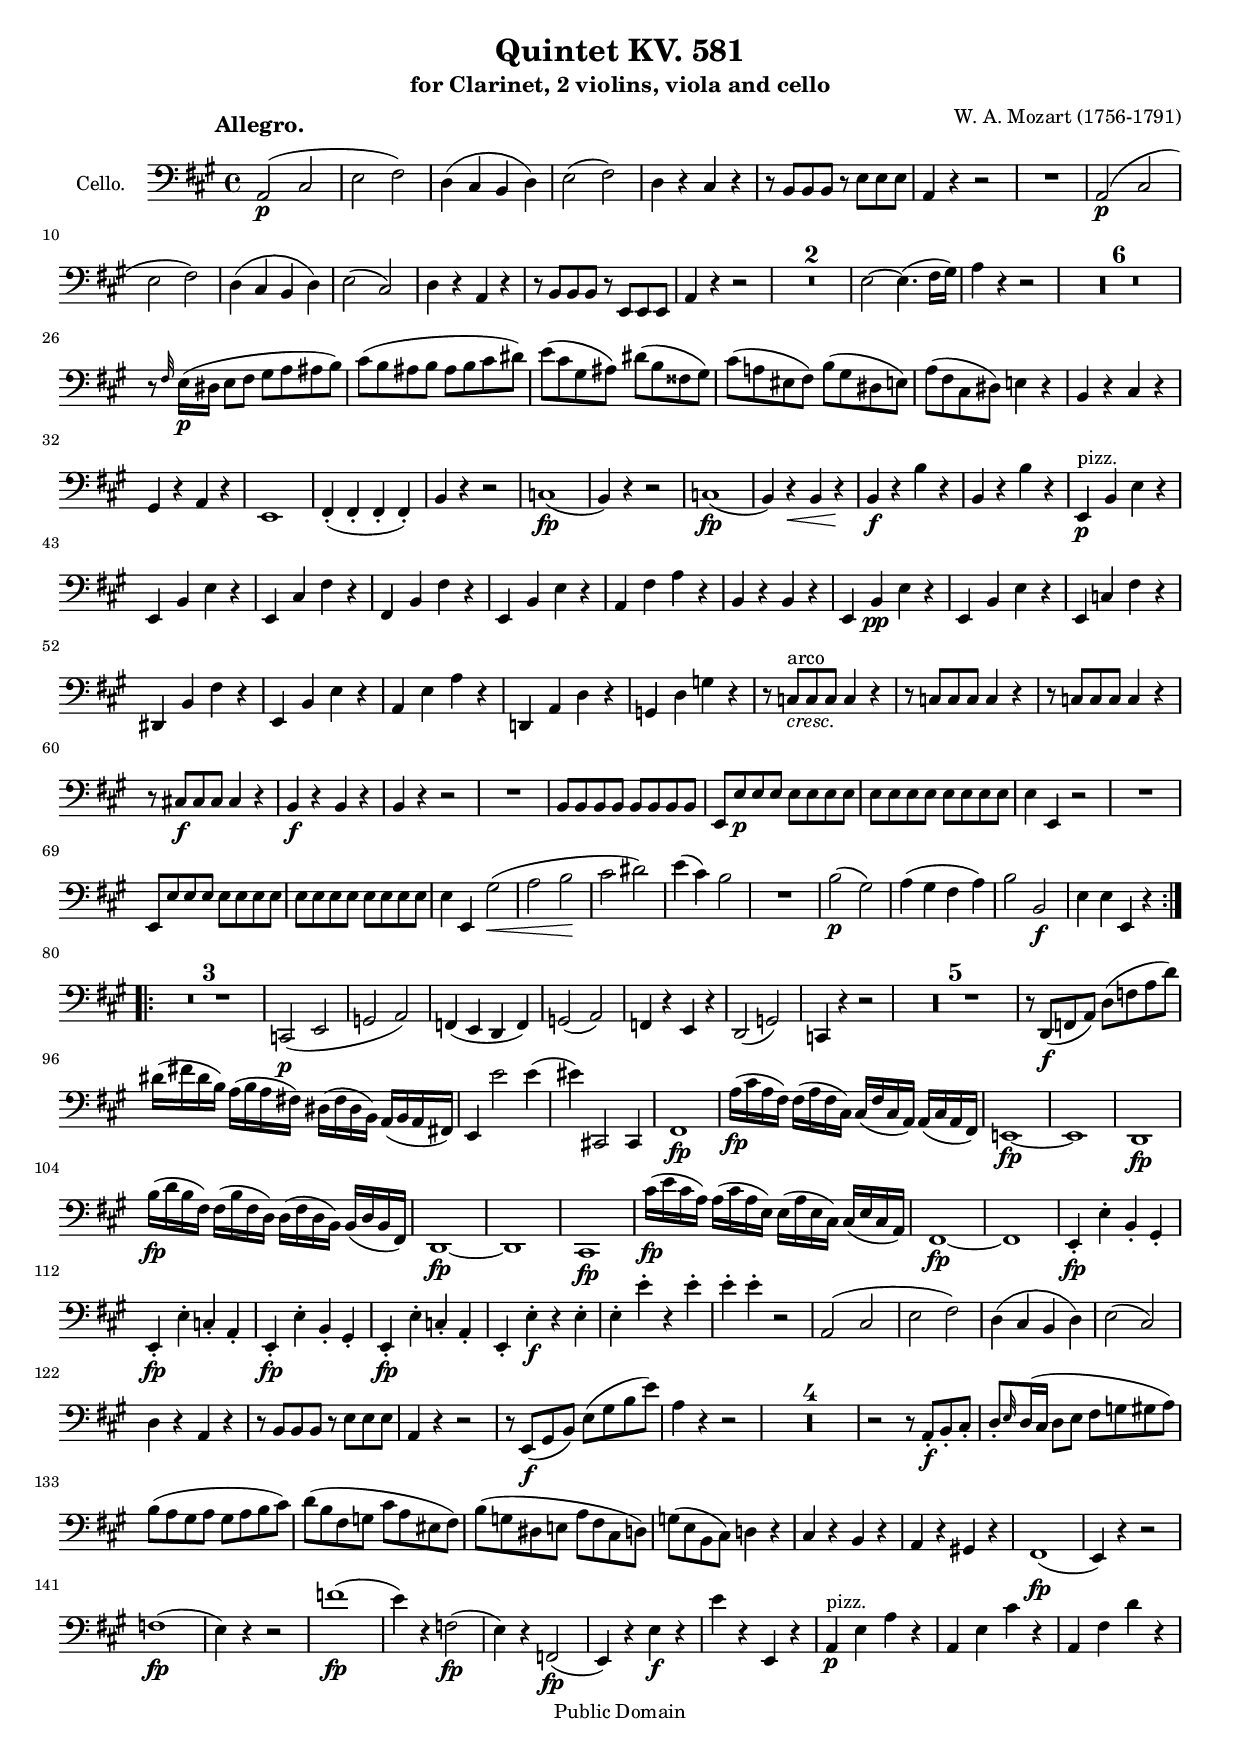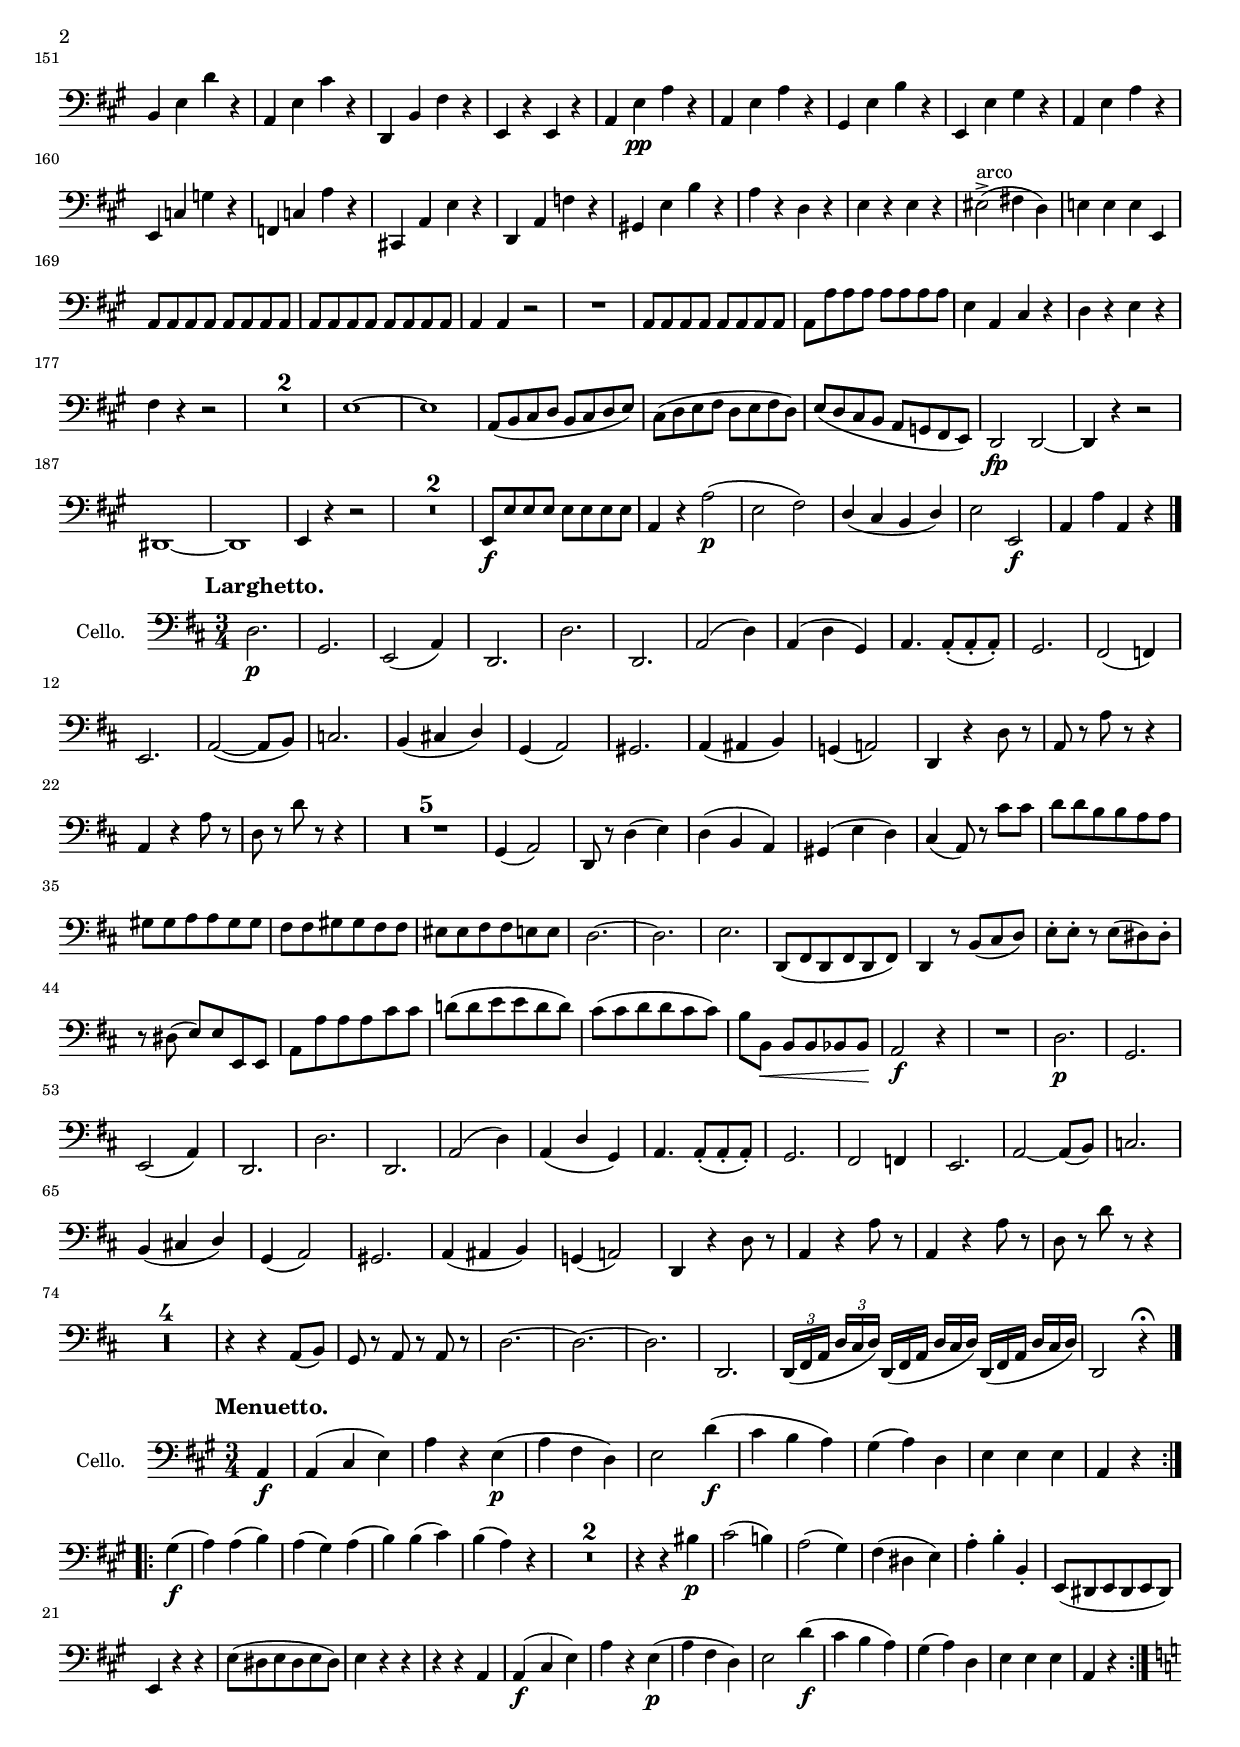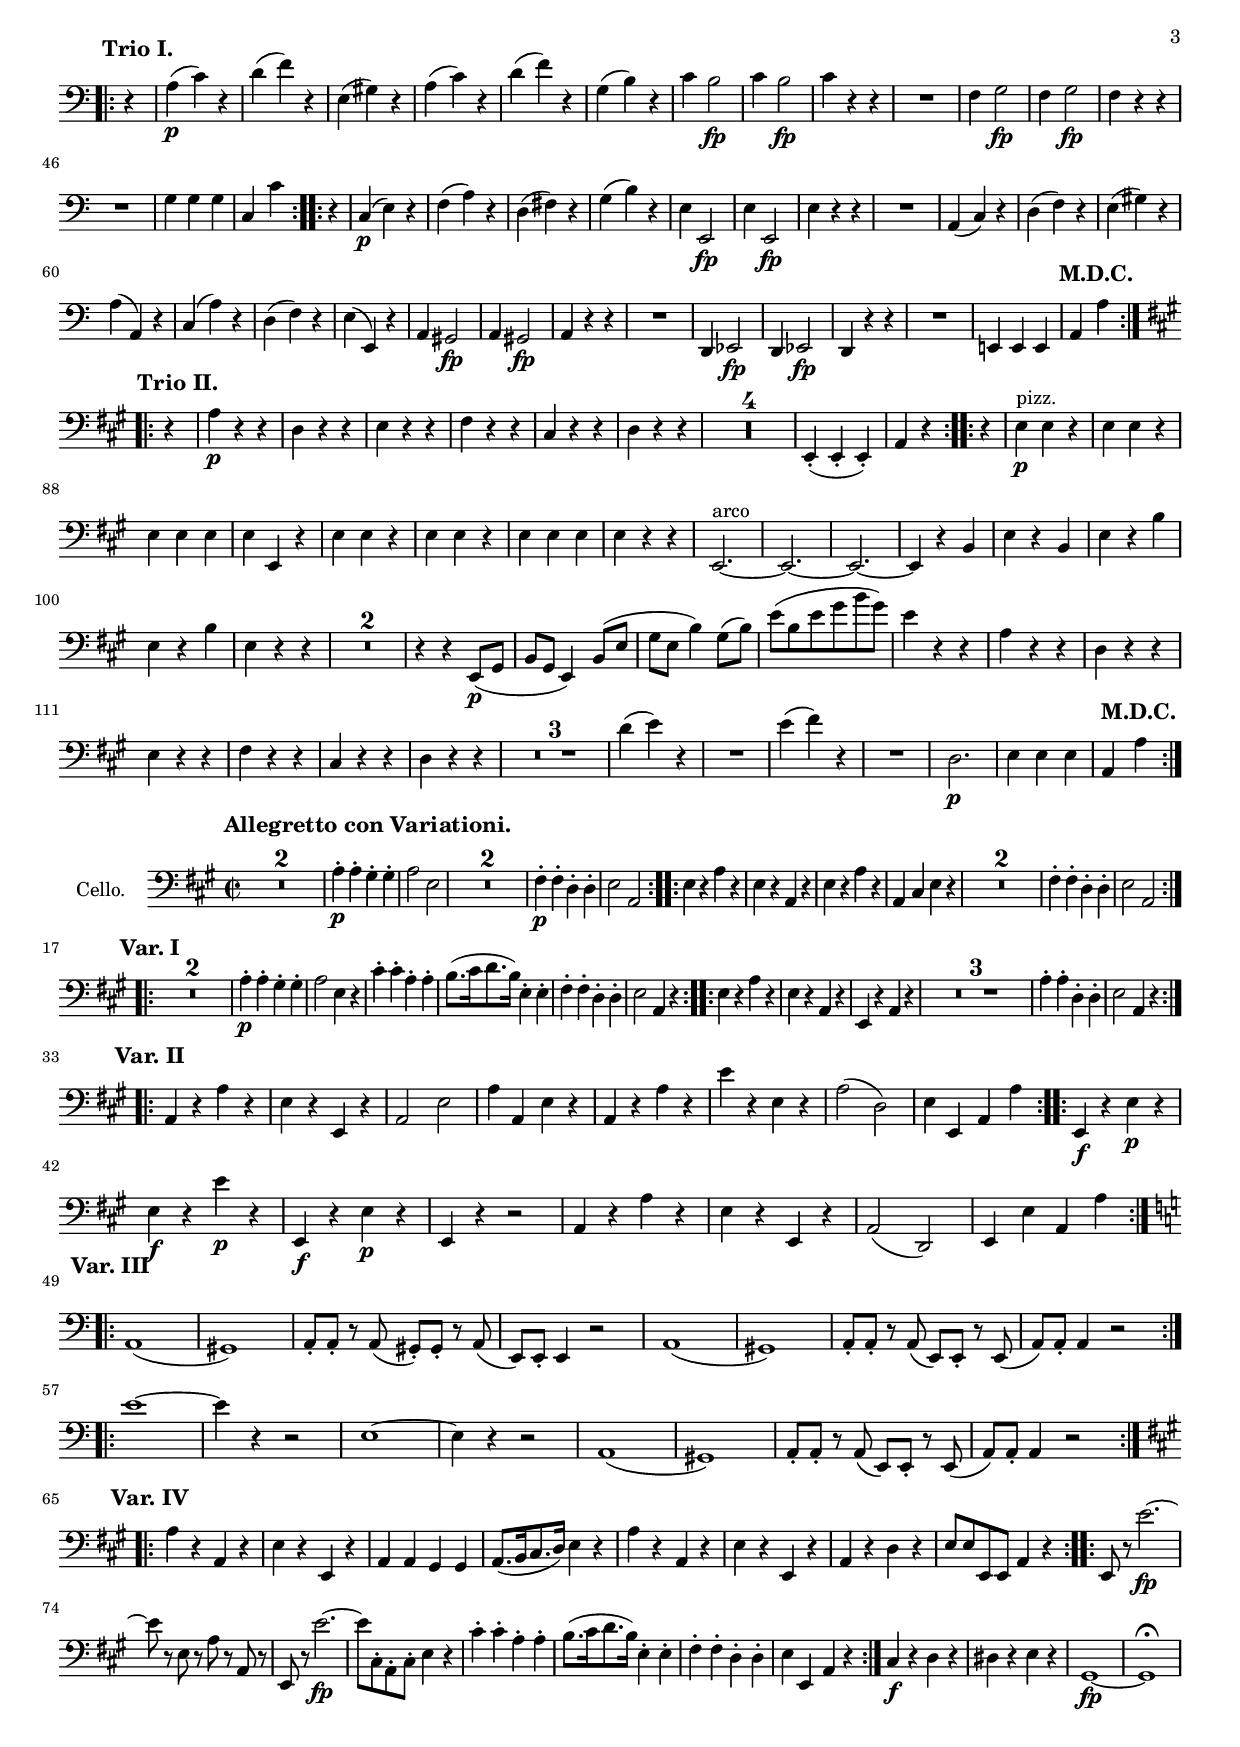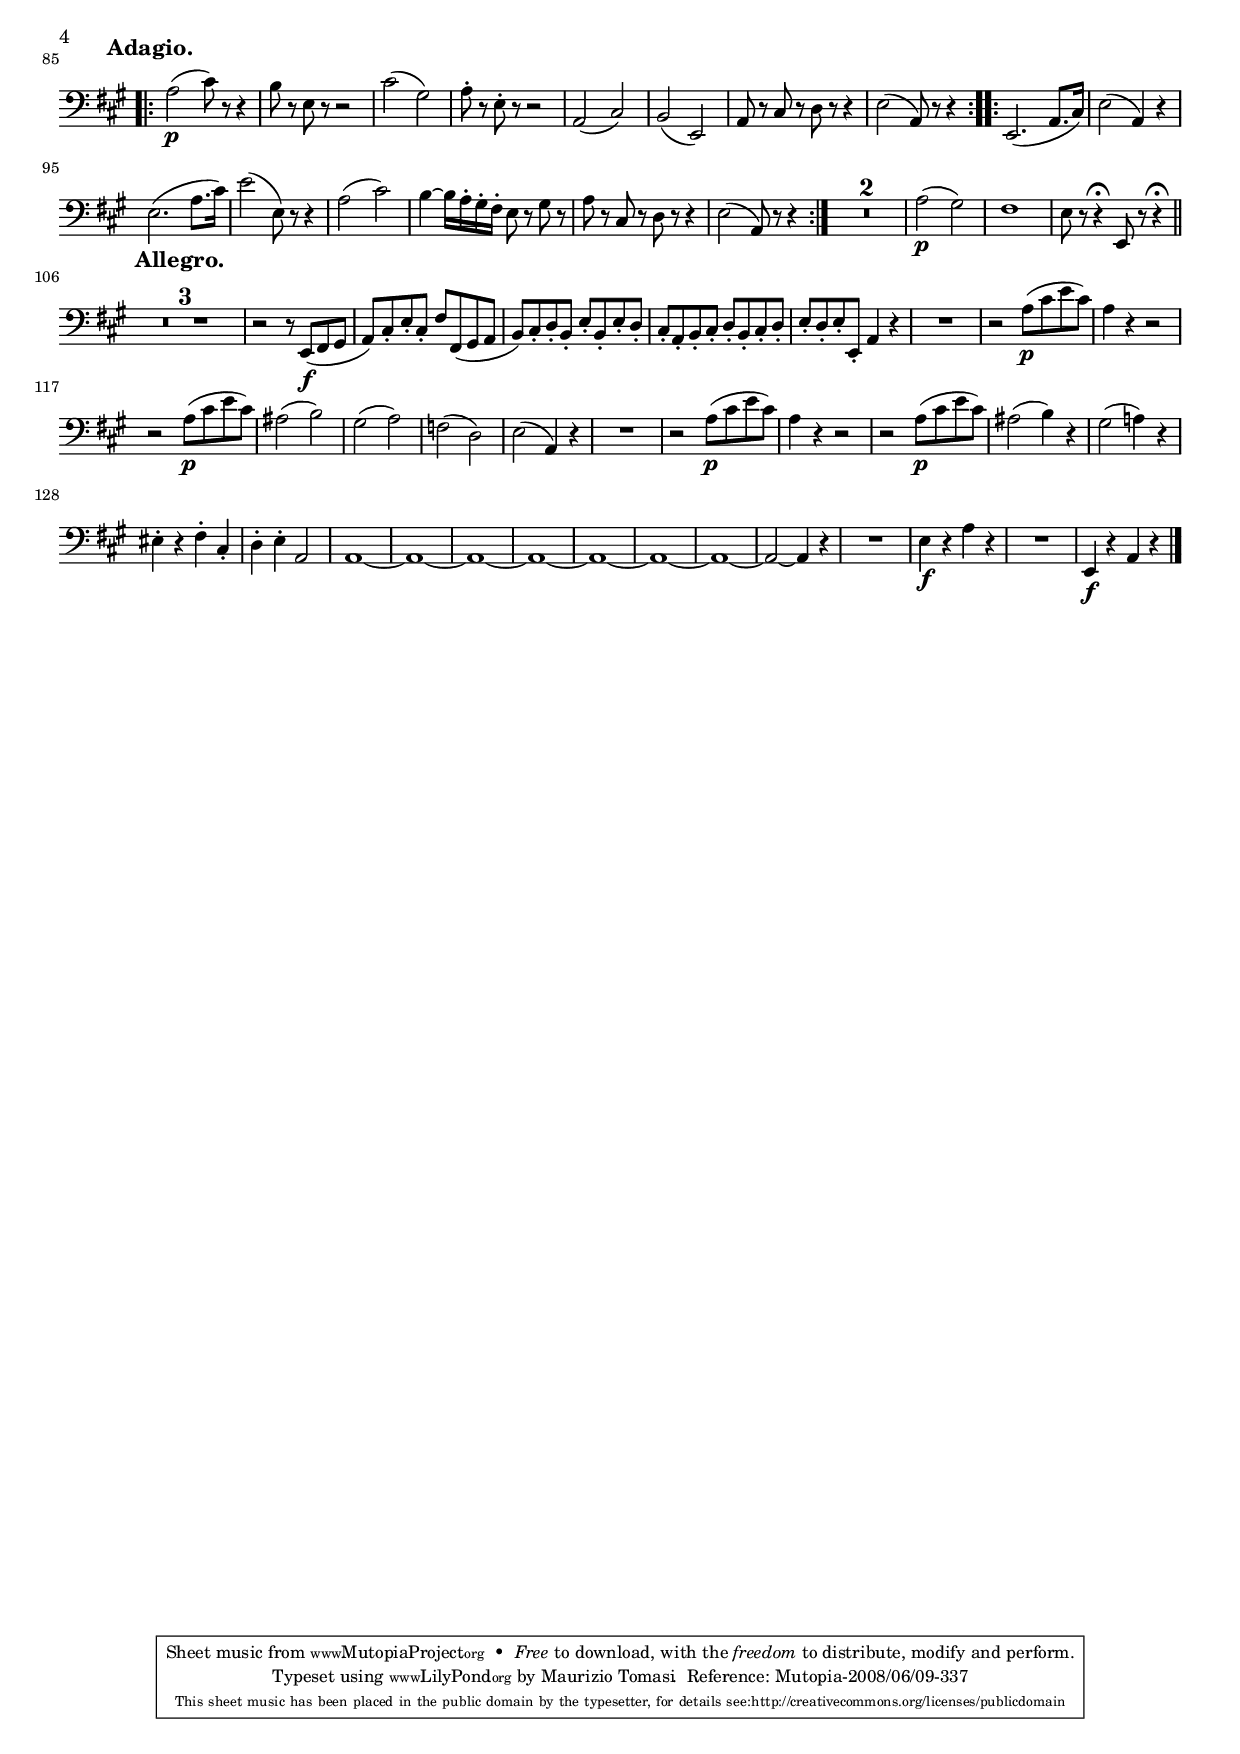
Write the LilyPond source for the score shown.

%%% -*- LilyPond -*-

\version "2.10.10"

\include "defs.ly"

#(set-global-staff-size 17)

#(ly:set-option 'old-relative)
%%% -*- LilyPond -*-

\version "2.10.10"

celloFirstMov =  \relative a, {
    \key a \major
    \clef bass

    \noTupletBracket
    \set tupletSpannerDuration = #(ly:make-moment 1 4)

    \repeat volta 2 {
	a2(\p cis
	| e  fis)
	| d4( cis b  d)
	| e2(  fis)
	| d4 r cis r
	| r8  b[ b b] r  e[ e e]
	| a,4 r r2
	| R1
	| a2(\p cis

%%% 10
	| e  fis)
	| d4( cis b  d)
	| e2(  cis)
	| d4 r a r
	| r8  b[ b b] r  e,[ e e]
	| a4 r r2
	| R1*2
	| e'2 ~ e4.(  fis16[  gis)]
	| a4 r r2

%%% 20
	| R1*6
	| r8 \grace {
\override Stem   #'stroke-style = #"grace"
   \cue fis32 
  \revert Stem #'stroke-style }
  e16[(\p dis]  e8[ fis]  gis[ a ais  b)]
	|  cis[( b ais b]  ais[ b cis  dis)]
	|  e[( cis gis  ais)]  dis[( b fisis  gis)]
	|  cis[( a! eis  fis)]  b[( gis dis  e)]

%%% 30
	|  a[( fis cis  dis)] e!4 r
	| b r cis r
	| gis r a r
	| e1
	| fis4(-. fis-. fis-.  fis)-.
	| b r r2
	| c1(\fp
	|  b4) r r2
	| c1(\fp
	|  b4) r \< b  r\!

%%% 40
	| b\f r b' r
	| b, r b' r
	| e,,\p^\markup { pizz. } b' e r
	| e, b' e r
	| e, cis' fis r
	| fis, b fis' r
	| e, b' e r
	| a, fis' a r
	| b, r b r
	| e, b'\pp e r

%%% 50
	| e, b' e r
	| e, c' fis r
	| dis, b' fis' r
	| e, b' e r
	| a, e' a r
	| d,,! a' d r
	| g, d' g r
	| r8  c,[_\markup { \raise #-0.5 { \italic cresc. } }^\markup { arco }
              c c] c4 r
	| r8  c[ c c] c4 r
	| r8  c[ c c] c4 r

%%% 60
	| r8  cis![\f cis cis] cis4 r
	| b4\f r b r
	| b r r2
	| R1
	|  b8[ b b b]  b[ b b b]
	|  e,[ e'\p e e]  e[ e e e]
	|  e[ e e e]  e[ e e e]
	| e4 e, r2
	| R1
	|  e8[ e' e e]  e[ e e e]

%%% 70
	|  e[ e e e]  e[ e e e]
	| e4 e, gis'2( \<
	| a  b\!
	| cis  dis)
	| e4(  cis) b2
	| R1
	| b2(\p  gis)
	| a4( gis fis  a)
	| b2 b,\f
	| e4 e e, r
    }

    \repeat volta 2 {
        R1*3
	| \lowerDynamics c2(\p e
	| g  a)
	| f4( e d  f)
	| g2(  a)
	| f4 r e r
	| d2(  g)
	| c,4r r2

%%% 90
	| R1*5
	| r8  d8[(\f f  a)]  d[( f a  d)]
	|  dis16[( fis! dis  b)]  a[( b a  fis!)]  dis[( fis dis  b)]  a[( b a  fis!)]
	| e4 e''2 e4(
	|  eis) cis,,!2 cis4
	| fis1\fp

%%% 100
	|  a'16[(\fp cis a  fis)]  fis[( a fis  cis)] 
           cis[( fis cis  a)]  a[( cis a  fis)]
	| e!1\fp ~
	| e
	| d\fp
	|  b''16[(\fp d b  fis)]  fis[( b fis  d)]  d[( fis d  b)]  b[( d b  fis)]
	| d1\fp ~
	| d
	| cis\fp
	|  cis''16[(\fp e cis  a)]  a[( cis a  e)]  e[( a e  cis)]  cis[( e cis  a)]
	| fis1\fp ~

%%% 110
	| fis
	| e4-.\fp e'-. b-. gis-.
	| e-.\fp e'-. c-. a-.
	| e-.\fp e'-. b-. gis-.
	| e-.\fp e'-. c-. a-.
	| e-.\parentSF e'-.\f r e-.
	| e-. e'-. r e-.
	| e-. e-. r2

%%% 120
	| a,,2( cis
	| e  fis)
	| d4( cis b  d)
	| e2(  cis)
	| d4 r a r
	| r8  b[ b b] r  e[ e e]
	| a,4 r r2
	| r8  e[(\f gis  b)]  e[( gis b  e)]
	| a,4 r r2
	| R1*4

%%% 131
	| r2 r8  a,8[-.\f b-. cis-.]
	|  d[-. \grace {
\override Stem   #'stroke-style = #"grace"
   \cue e32 
  \revert Stem #'stroke-style }
 d16( cis]  d8[ e]  fis[ g gis  a)]
	|  b[( a gis a]  gis[ a b  cis)]
	|  d[( b fis g]  cis[ a eis  fis)]
	|  b[( g dis e!]  a[ fis cis  d)]
	|  g[( e b  cis)] d!4 r
	| cis r b r
	| a r gis! r
	| \lowerDynamics fis1(\fp

%%% 140
	|  e4) r r2
	| f'1(\fp
	|  e4) r r2
	| f'1(\fp
	|  e4) r f,2(\fp
	|  e4) r f,2(\fp
	|  e4) r e'\f r
	| e' r e,, r
	| a\p^\markup { pizz. } e' a r
	| a, e' cis' r

%%% 150
	| a, fis' d' r
	| b, e d' r
	| a, e' cis' r
	| d,, b' fis' r
	| e, r e r
	| a e'\pp a r
	| a, e' a r
	| gis, e' b' r
	| e,, e' gis r
	| a, e' a r

%%% 160
	| e, c' g' r
	| f, c' a' r
	| cis,,! a' e' r
	| d, a' f' r
	| gis,! e' b' r
	| a r d, r
	| e r e r
	| eis2(->^\markup { arco } fis!4  d)
	| e! e e e,
	|  a8[ a a a]  a[ a a a]

%%% 170
	|  a[ a a a]  a[ a a a]
	| a4 a r2
	| R1
	|  a8[ a a a]  a[ a a a]
	|  a[ a' a a]  a[ a a a]
	| e4 a, cis r
	| d r e r
	| fis r r2
	| R1*2

%%% 180
	| e1 ~
	| e
	|  a,8[( b cis d]  b[ cis d  e)]
	|  cis[( d e fis]  d[ e fis  d)]
	|  e[( d cis b]  a[ g fis  e)]
	| d2\fp d ~
	| d4 r r2
	| dis1 ~
	| dis
	| e4\parentF r r2

%%% 190
	| R1*2
	|  e8[\f e' e e]  e[ e e e]
	| a,4 r a'2(\p
	| e  fis)
	| \stemUp \slurDown d4( cis b  d) \stemNeutral \slurNeutral
	| e2 e,\f
	| a4 a' a, r
    }
}


\score {
    \context Staff <<
        \override Score.BarNumber   #'padding = #3
	\set Score.skipBars = ##t
	\set Staff.autoBeaming = ##f
        \set Staff.midiInstrument = #"cello"
	\set Staff.instrumentName = "Cello."

	\time 4/4

	\celloFirstMov
	\context Voice = "markings" { \markingsI }
    >>

    
  \midi {
    \context {
      \Score
      tempoWholesPerMinute = #(ly:make-moment 120 4)
      }
    }



    \layout { }
}

#(ly:set-option 'old-relative)
%%% -*- LilyPond -*-

\version "2.10.10"

celloSecondMov =  \relative d {
    \key d \major
    \clef bass

    \noTupletBracket
    \set tupletSpannerDuration = #(ly:make-moment 1 8)

    d2.\p
    | g,
    | e2(  a4)
    | d,2.
    | d'
    | d,
    | a'2(  d4)
    | a( d  g,)
    | a4.  a8[(-. a-.  a)-.]
    | g2.
    | fis2(  f4)
    | e2.
    | a2( ~  a8[  b)]
    | c2.
    | \slurDown \stemUp b4( cis!  d) \slurNeutral \stemNeutral
    | g,(  a2)
    | gis2.
    | a4( ais  b)
    | g!(  a!2)
    | d,4 r d'8 r
    | a r a' r r4
    | a,4 r a'8 r
    | d, r d' r r4
    | R2.*5
    | g,,4(  a2)

%%% 30
    | d,8 r d'4(  e)
    | d( b  a)
    | gis( e'  d)
    | cis(  a8) r  cis'[ cis]
    |  d[ d b b a a]
    |  gis[ gis a a gis gis]
    |  fis[ fis gis gis fis fis]
    |  eis[ eis fis fis e e]
    | d2. ~
    | d

%%% 40
    | e
    |  d,8[( fis d fis d  fis)]
    | d4 r8  b'[( cis  d)]
    |  e[-. e-.] r  e[(  dis) dis-.]
    | r dis(   e)[ e e, e]
    |  a[ a' a a cis cis]
    |  d![( d e e d  d)]
    |  cis[( cis d d cis  cis)]
    |  b[ b, \<]  b[ b bes  bes\!]
    | a2\f r4

%%% 50
    | R2.
    | d2.\p
    | g,
    | e2(  a4)
    | d,2.
    | d'
    | d,
    | a'2(  d4)
    | \stemUp a( d  g,) \stemNeutral
    | a4.  a8[(-. a-.  a)-.]

%%% 60
    | g2.
    | fis2 f4
    | e2.
    | a2 ~  a8[(  b)]
    | c2.
    | \slurDown \stemUp b4( cis!  d) \slurNeutral \stemNeutral
    | g,(  a2)
    | gis2.
    | a4( ais  b)
    | g!(  a!2)

%%% 70
    | d,4 r d'8 r
    | a4 r a'8 r
    | a,4 r a'8 r
    | d, r d' r r4
    | R2.*4
    | r4 r  a,8[(  b)]
    | g r a r a r

%%% 80
    | d2. ~
    | d ~
    | d
    | d,
    | \times 2/3 {  d16[( fis a]  d[ cis  d)] \noTupletNum
                    d,[( fis a]  d[ cis  d)] 
                    d,[( fis a]  d[ cis  d)] }
    | d,2 r4\fermata
}


\score {
    \context Staff <<
        \override Score.BarNumber   #'padding = #3
	\set Score.skipBars = ##t
	\set Staff.autoBeaming = ##f
        \set Staff.midiInstrument = #"cello"
	\set Staff.instrumentName = "Cello."

	\time 3/4

	\celloSecondMov
	\context Voice = "markings" { \markingsII }
    >>

    
  \midi {
    \context {
      \Score
      tempoWholesPerMinute = #(ly:make-moment 55 4)
      }
    }



    \layout { }
}

#(ly:set-option 'old-relative)
%%% -*- LilyPond -*-

\version "2.10.10"

celloThirdMov =  \relative a, {
    \key a \major
    \clef bass

    \noTupletBracket
    \set tupletSpannerDuration = #(ly:make-moment 1 8)

    \repeat volta 2 {
	a4\f
	| a( cis  e)
	| a r e(\p
	| a fis  d)
	| e2 d'4(\f
	| cis b  a)
	| gis(  a) d,
	| e e e
	| a, r
    }

    \repeat volta 2 {
	gis'(\f
	|  a) a(  b)

% 10
	| a(  gis) a(
	|  b) b(  cis)
	| b(  a) r
	| R2.*2
	| r4 r bis\p
	| cis2(  b!4)
	| a2(  gis4)
	| fis( dis  e)
	| a-. b-. b,-.

% 20
	|  e,8[( dis e dis e  dis)]
	| e4 r r
	|  e'8[( dis e dis e  dis)]
	| e4 r r
	| r r a,
	| a(\f cis  e)
	| a r e(\p
	| a fis  d)
	| e2 d'4(\f
	| cis b  a)

%%% 30
	| gis(  a) d,
	| e e e
	| a, r
    }

    % Trio. I

    \break
    \key a \minor

    \repeat volta 2 {
        r
	| a'4(\p  c) r
	| d(  f) r
	| e,(  gis) r
	| a(  c) r
	| d(  f) r
	| g,(  b) r
	| c b2\fp

%%% 40
	| c4 b2\fp
	| c4 r r
	| R2.
	| f,4 g2\fp
	| f4 g2\fp
	| f4 r r
	| R2.
	| g4 g g
	| c, c'
    }

    \repeat volta 2 {
        r
	| c,(\p  e) r

%%% 50
	| f(  a) r
	| d,(  fis) r
	| g(  b) r
	| e, e,2\fp
	| e'4 e,2\fp
	| e'4 r r
	| R2.
	| a,4(  c) r
	| d(  f) r
	| e(  gis) r

%%% 60
	| a(  a,) r
	| c(  a') r
	| d,(  f) r
	| e(  e,) r
	| a gis2\fp
	| a4 gis2\fp
	| a4 r r
	| R2.
	| d,4 es2\fp
	| d4 es2\fp

%%% 70
	| d4 r r
	| R2.
	| e!4 e e
	| a a'
    }

    % Trio II

    \break
    \key a \major

    \repeat volta 2 {
        r4
	| a\p r r
	| d, r r
	| e r r
	| fis r r
	| cis r r
	| d r r

%%% 80
	| R2.*4
	| e,4(-. e-.  e)-.
	| a r
    }

    \repeat volta 2 {
        r
	| e'\p^\markup { pizz. } e r
	| e e r
	| e e e 
	| e e, r

%%% 90
	| e' e r
	| e e r
	| e e e
	| e r r
	| e,2.^\markup { arco } ~
	| e ~
	| e ~
	| e4 r b'
	| e r b
	| e r b'

%%% 100
        | e, r b'
	| e, r r
	| R2.*2
	| r4 r  e,8[(\p gis]
	|  b[ gis]  e4)  b'8[( e]
	|  gis[ e]  b'4)  gis8[(  b)]
	|  e[( b e gis b  gis)]
	| e4r r
	| a, r r

%%% 110
	| d, r r
	| e r r
	| fis r r
	| cis r r
	| d r r
	| R2.*3
	| d'4(\rf  e) r
	| R2.

%%% 120
	| e4(\rf  fis) r
	| R2.
	| d,2.\p
	| e4 e e
	| a, a'
    }
}


\score {
    \context Staff <<
        \override Score.BarNumber   #'padding = #3
	\set Score.skipBars = ##t
	\set Staff.autoBeaming = ##f
        \set Staff.midiInstrument = #"cello"
	\set Staff.instrumentName = "Cello."

	\time 3/4
	\partial 4

	\celloThirdMov
	\context Voice = "markings" { \markingsIII }
	\context Voice=markingsBis { \markingsIIIbis }
    >>

    
  \midi {
    \context {
      \Score
      tempoWholesPerMinute = #(ly:make-moment 140 4)
      }
    }



    \layout { }
}

#(ly:set-option 'old-relative)
%%% -*- LilyPond -*-

\version "2.10.10"

celloFourthMov =  \relative a {
    \key a \major
    \clef bass

    \noTupletBracket
    \set tupletSpannerDuration = #(ly:make-moment 1 4)

    \repeat volta 2 {
	R1*2
	| a4-.\p a-. gis-. gis-.
	| a2 e
	| R1*2
	| fis4-.\p fis-. d-. d-.
	| e2 a,
    }

    \repeat volta 2 {
	| e'4 r a r

%%% 10
	| e r a, r
	| e' r a r
	| a, cis e r
	| R1*2
	| fis4-. fis-. d-. d-.
	| e2 a,
    }

    % Var. I

    \repeat volta 2 {
        | R1*2
	| a'4-.\p a-. gis-. gis-.

%%% 20
	| a2 e4 r
	| cis'-. cis-. a-. a-.
	|  b8.[( cis16 d8.  b16)] e,4-. e-.
	| fis-. fis-. d-. d-.
	| e2 a,4 r
    }

    \repeat volta 2 {
        | e'4 r a r
	| e r a, r
	| e r a r
	| R1*3

%%% 31
	| a'4-. a-. d,-. d-.
	| e2 a,4 r
    }

    % Var. II

    \repeat volta 2 {
        | a r a' r
	| e r e, r
	| a2 e'
	| a4 a, e' r
	| a, r a' r
	| e' r e, r
	| a2(  d,)

%%% 40
	| e4 e, a a'
    }

    \repeat volta 2 {
        | e,\f r e'\p r
	| e\f r e'\p r
	| e,,\f r e'\p r
	| e, r r2
	| a4 r a' r
	| e r e, r
	| a2(  d,)
	| e4 e' a, a'
    }

    % Var. III

    \key a \minor

    \repeat volta 2 {
        | a,1(

%%% 50
	|  gis)
	|  a8[-. a-.] r a(   gis)[-. gis-.] r a(
	|   e)[ e-.] e4r2
	| a1(
	|  gis)
	|  a8[-. a-.] r a(   e)[ e-.] r e(
	|   a)[ a-.] a4 r2
    }

    \repeat volta 2 {
        | e''1 ~
	| e4 r r2
	| e,1 ~

%%% 60
	| e4 r r2
	| a,1(
	|  gis)
	|  a8[-. a-.] r a8(   e)[ e-.] r e(
	|   a)[ a-.] a4 r2
    }

    % Var. IV

    \key a \major

    \repeat volta 2 {
        | a'4 r a, r
	| e'r e, r
	| a a gis gis
	|  a8.[( b16 cis8.  d16)] e4 r
	| a4 r a, r

%%% 70
	| e' r e, r
	| a r d r
	|  e8[ e e, e] a4 r
    }

    \repeat volta 2 {
        | e8 r e''2.\fp ~
	| e8 r e, r a r a, r
	| e r e''2.\fp ~
	|  e8[ cis,-. a-. cis-.] e4r
	| cis'-. cis-. a-. a-.
	|  b8.[( cis16 d8.  b16)] e,4-. e-.
	| fis-. fis-. d-. d-.

%%% 80
	| e e, a r
    }

    cis\f r d r
    | dis r e r
    | gis,1\fp ~
    | gis\fermata

    % Var. V

    \repeat volta 2 {
        | a'2(\p  cis8) r r4
	| b8 r e, r r2
	| cis'2(  gis)
	| a8-. r e-. r r2
	| a,2(  cis)

%%% 90
	| b(  e,)
	| a8 r cis r d r r4
	| e2(  a,8) r r4
    }

    \repeat volta 2 {
        | e2.(  a8.[  cis16)]
	| e2(  a,4) r
	| e'2.(  a8.[  cis16)]
	| e2(  e,8) r r4
	| a2(  cis)
	| b4 ~  b16[ a-. gis-. fis-.] e8 r gis r
	| a r cis, r d r r4

%%% 100
	| e2(  a,8) r r4
    }

    | R1*2
    | a'2(\p  gis)
    | fis1
    | e8 r r4\fermata e,8 r r4\fermata
    
    % Coda

    R1*3
    | r2 r8  e[(\f fis gis]
    |   a)[ cis-. e-. cis-.]  fis[ fis,( gis a]
    |   b)[ cis-. d-. b-.]  e[-. b-. e-. d-.]
    |  cis[-. a-. b-. cis-.]  d[-. b-. cis-. d-.]
    |  e[-. d-. e-. e,-.] a4 r
    | R1
    | r2  a'8[(\p cis e  cis)]
    | a4 r r2
    | r2  a8[(\p cis e  cis)]
    | ais2(  b)
    | gis(  a)
    | f(  d)
    | e(  a,4) r
    | R1
    | r2  a'8[(\p cis e  cis)]
    | a4 r r2
    | r2  a8[(\p cis e  cis)]
    | ais2(  b4) r
    | gis2(  a!4) r
    | eis-. r fis-. cis-.
    | d-. e-. a,2

%%% 130
    | a1 ~
    | a ~
    | a ~
    | a ~
    | a ~
    | a ~
    | a ~
    | a2 ~ a4 r
    | R1
    | e'4\f r a r

%%% 140
    | R1
    | e,4\f r a r
}


\score {
    \context Staff <<
        \override Score.BarNumber   #'padding = #3
	\set Score.skipBars = ##t
	\set Staff.autoBeaming = ##f
        \set Staff.midiInstrument = #"cello"
	\set Staff.instrumentName = "Cello."

	\time 2/2

	\celloFourthMov
	\context Voice = "markings" { \markingsIV }
    >>

    
  \midi {
    \context {
      \Score
      tempoWholesPerMinute = #(ly:make-moment 140 4)
      }
    }



    \layout { }
}
